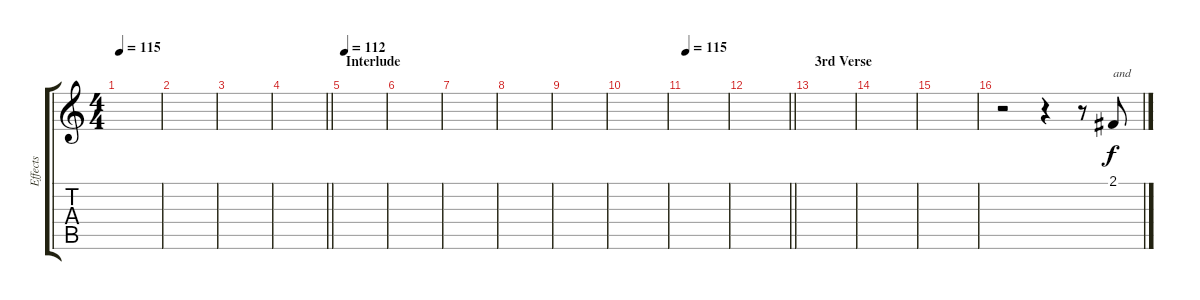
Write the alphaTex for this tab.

\track ("Effects" "Effects") {instrument lead8bassandlead}
\staff {score tabs}
\tuning (E4 B3 G3 D3 A2 E2) {hide}
\ts (4 4)
\tempo 115
\clef g2
\ks c
|
|
|
\barLineRight lightlight
|
\section ("" "Interlude")
\tempo 112
|
|
|
|
|
|
\tempo 115
|
\barLineRight lightlight
|
\section ("" "3rd Verse")
|
|
|
r.2{instrument lead6voice} r.4 r.8 2.1.8{txt "and" dy f}
